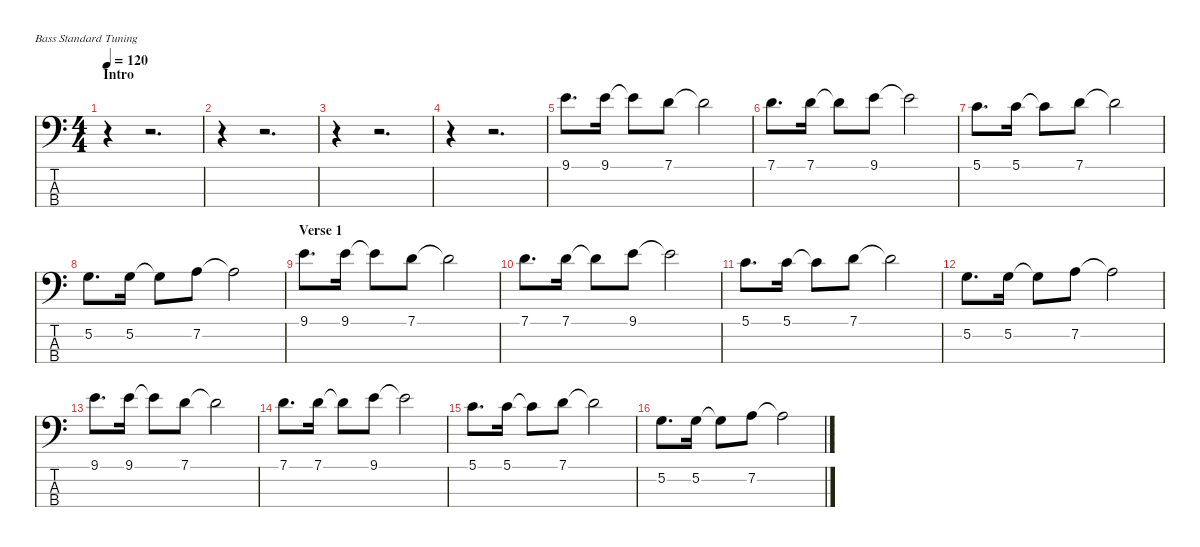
\defaultSystemsLayout 4
\hideDynamics
\bracketExtendMode nobrackets
\singleTrackTrackNamePolicy hidden
\multiTrackTrackNamePolicy hidden
\otherSystemsTrackNameOrientation horizontal
\track ("Steve" "el.bs.") {instrument electricbassfinger}
\staff {score tabs}
\tuning (G2 D2 A1 E1)
\ts (4 4)
\section ("" "Intro")
\tempo 120
\clef f4
\ks c
r.4{dy f instrument electricbassfinger beam Down} r.2{d beam Down} |
r.4{beam Down} r.2{d beam Down} |
r.4{beam Down} r.2{d beam Down} |
r.4{beam Down} r.2{d beam Down} |
9.1.8{d beam Down} 9.1.16{beam Down} 9.1{t}.8{beam Down} 7.1.8{beam Down} 7.1{t}.2{beam Down} |
7.1.8{d beam Down} 7.1.16{beam Down} 7.1{t}.8{beam Down} 9.1.8{beam Down} 9.1{t}.2{beam Down} |
5.1.8{d beam Down} 5.1.16{beam Down} 5.1{t}.8{beam Down} 7.1.8{beam Down} 7.1{t}.2{beam Down} |
5.2.8{d beam Down} 5.2.16{beam Down} 5.2{t}.8{beam Down} 7.2.8{beam Down} 7.2{t}.2{beam Down} |
\section ("" "Verse 1")
9.1.8{d beam Down} 9.1.16{beam Down} 9.1{t}.8{beam Down} 7.1.8{beam Down} 7.1{t}.2{beam Down} |
7.1.8{d beam Down} 7.1.16{beam Down} 7.1{t}.8{beam Down} 9.1.8{beam Down} 9.1{t}.2{beam Down} |
5.1.8{d beam Down} 5.1.16{beam Down} 5.1{t}.8{beam Down} 7.1.8{beam Down} 7.1{t}.2{beam Down} |
5.2.8{d beam Down} 5.2.16{beam Down} 5.2{t}.8{beam Down} 7.2.8{beam Down} 7.2{t}.2{beam Down} |
9.1.8{d beam Down} 9.1.16{beam Down} 9.1{t}.8{beam Down} 7.1.8{beam Down} 7.1{t}.2{beam Down} |
7.1.8{d beam Down} 7.1.16{beam Down} 7.1{t}.8{beam Down} 9.1.8{beam Down} 9.1{t}.2{beam Down} |
5.1.8{d beam Down} 5.1.16{beam Down} 5.1{t}.8{beam Down} 7.1.8{beam Down} 7.1{t}.2{beam Down} |
5.2.8{d beam Down} 5.2.16{beam Down} 5.2{t}.8{beam Down} 7.2.8{beam Down} 7.2{t}.2{beam Down}
